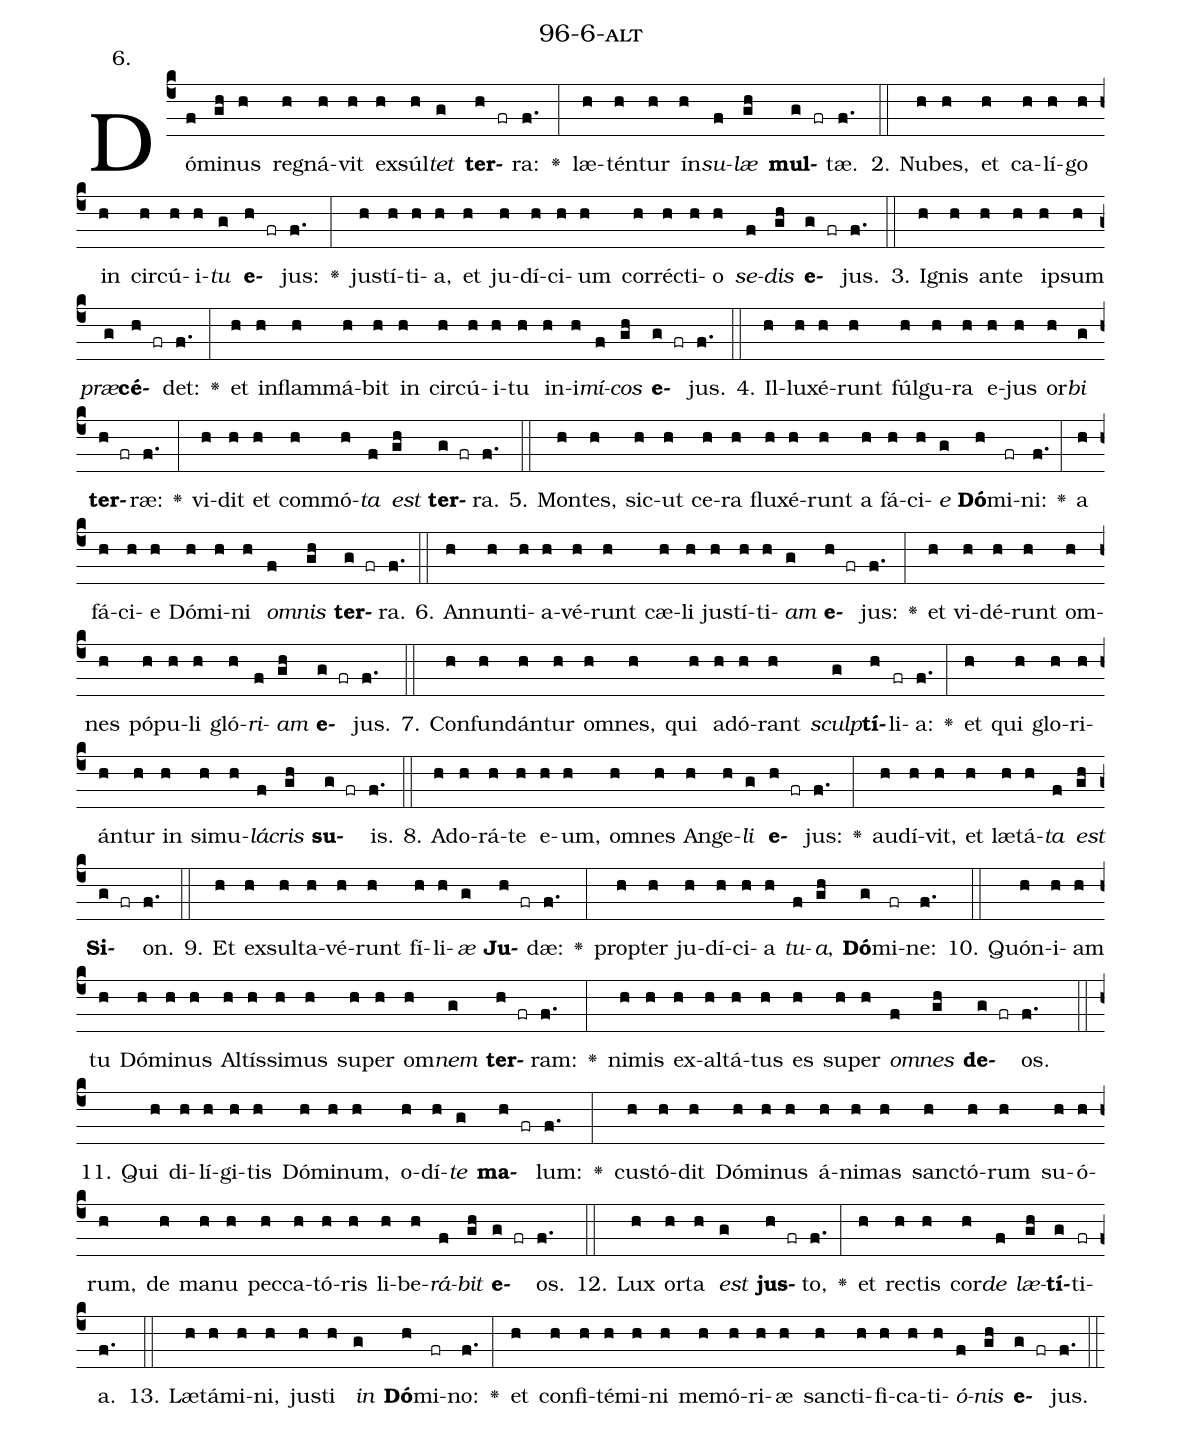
name: 96-6-alt;
annotation: 6.;
%%
(c4)Dó(f)mi(gh)nus(h) re(h)gná(h)vit(h) ex(h)súl(h)<i>tet</i>(g) <b>ter</b>(h fr)ra:(f.) <v>\greheightstar</v>(:) læ(h)tén(h)tur(h) ín(h)<i>su</i>(f)<i>læ</i>(gh) <b>mul</b>(g fr)tæ.(f.) (::)
2. Nu(h)bes,(h) et(h) ca(h)lí(h)go(h) in(h) cir(h)cú(h)i(h)<i>tu</i>(g) <b>e</b>(h fr)jus:(f.) <v>\greheightstar</v>(:) jus(h)tí(h)ti(h)a,(h) et(h) ju(h)dí(h)ci(h)um(h) cor(h)réc(h)ti(h)o(h) <i>se</i>(f)<i>dis</i>(gh) <b>e</b>(g fr)jus.(f.) (::)
3. I(h)gnis(h) an(h)te(h) ip(h)sum(h) <i>præ</i>(g)<b>cé</b>(h fr)det:(f.) <v>\greheightstar</v>(:) et(h) in(h)flam(h)má(h)bit(h) in(h) cir(h)cú(h)i(h)tu(h) in(h)i(h)<i>mí</i>(f)<i>cos</i>(gh) <b>e</b>(g fr)jus.(f.) (::)
4. Il(h)lu(h)xé(h)runt(h) fúl(h)gu(h)ra(h) e(h)jus(h) or(h)<i>bi</i>(g) <b>ter</b>(h fr)ræ:(f.) <v>\greheightstar</v>(:) vi(h)dit(h) et(h) com(h)mó(h)<i>ta</i>(f) <i>est</i>(gh) <b>ter</b>(g fr)ra.(f.) (::)
5. Mon(h)tes,(h) sic(h)ut(h) ce(h)ra(h) flu(h)xé(h)runt(h) a(h) fá(h)ci(h)<i>e</i>(g) <b>Dó</b>(h)mi(fr)ni:(f.) <v>\greheightstar</v>(:) a(h) fá(h)ci(h)e(h) Dó(h)mi(h)ni(h) <i>om</i>(f)<i>nis</i>(gh) <b>ter</b>(g fr)ra.(f.) (::)
6. An(h)nun(h)ti(h)a(h)vé(h)runt(h) cæ(h)li(h) jus(h)tí(h)ti(h)<i>am</i>(g) <b>e</b>(h fr)jus:(f.) <v>\greheightstar</v>(:) et(h) vi(h)dé(h)runt(h) om(h)nes(h) pó(h)pu(h)li(h) gló(h)<i>ri</i>(f)<i>am</i>(gh) <b>e</b>(g fr)jus.(f.) (::)
7. Con(h)fun(h)dán(h)tur(h) om(h)nes,(h) qui(h) ad(h)ó(h)rant(h) <i>sculp</i>(g)<b>tí</b>(h)li(fr)a:(f.) <v>\greheightstar</v>(:) et(h) qui(h) glo(h)ri(h)án(h)tur(h) in(h) si(h)mu(h)<i>lá</i>(f)<i>cris</i>(gh) <b>su</b>(g fr)is.(f.) (::)
8. Ad(h)o(h)rá(h)te(h) e(h)um,(h) om(h)nes(h) An(h)ge(h)<i>li</i>(g) <b>e</b>(h fr)jus:(f.) <v>\greheightstar</v>(:) au(h)dí(h)vit,(h) et(h) læ(h)tá(h)<i>ta</i>(f) <i>est</i>(gh) <b>Si</b>(g fr)on.(f.) (::)
9. Et(h) ex(h)sul(h)ta(h)vé(h)runt(h) fí(h)li(h)<i>æ</i>(g) <b>Ju</b>(h fr)dæ:(f.) <v>\greheightstar</v>(:) prop(h)ter(h) ju(h)dí(h)ci(h)a(h) <i>tu</i>(f)<i>a</i>,(gh) <b>Dó</b>(g)mi(fr)ne:(f.) (::)
10. Quón(h)i(h)am(h) tu(h) Dó(h)mi(h)nus(h) Al(h)tís(h)si(h)mus(h) su(h)per(h) om(h)<i>nem</i>(g) <b>ter</b>(h fr)ram:(f.) <v>\greheightstar</v>(:) ni(h)mis(h) ex(h)al(h)tá(h)tus(h) es(h) su(h)per(h) <i>om</i>(f)<i>nes</i>(gh) <b>de</b>(g fr)os.(f.) (::)
11. Qui(h) di(h)lí(h)gi(h)tis(h) Dó(h)mi(h)num,(h) o(h)dí(h)<i>te</i>(g) <b>ma</b>(h fr)lum:(f.) <v>\greheightstar</v>(:) cus(h)tó(h)dit(h) Dó(h)mi(h)nus(h) á(h)ni(h)mas(h) sanc(h)tó(h)rum(h) su(h)ó(h)rum,(h) de(h) ma(h)nu(h) pec(h)ca(h)tó(h)ris(h) li(h)be(h)<i>rá</i>(f)<i>bit</i>(gh) <b>e</b>(g fr)os.(f.) (::)
12. Lux(h) or(h)ta(h) <i>est</i>(g) <b>jus</b>(h fr)to,(f.) <v>\greheightstar</v>(:) et(h) rec(h)tis(h) cor(h)<i>de</i>(f) <i>læ</i>(gh)<b>tí</b>(g)ti(fr)a.(f.) (::)
13. Læ(h)tá(h)mi(h)ni,(h) jus(h)ti(h) <i>in</i>(g) <b>Dó</b>(h)mi(fr)no:(f.) <v>\greheightstar</v>(:) et(h) con(h)fi(h)té(h)mi(h)ni(h) me(h)mó(h)ri(h)æ(h) sanc(h)ti(h)fi(h)ca(h)ti(h)<i>ó</i>(f)<i>nis</i>(gh) <b>e</b>(g fr)jus.(f.) (::)
